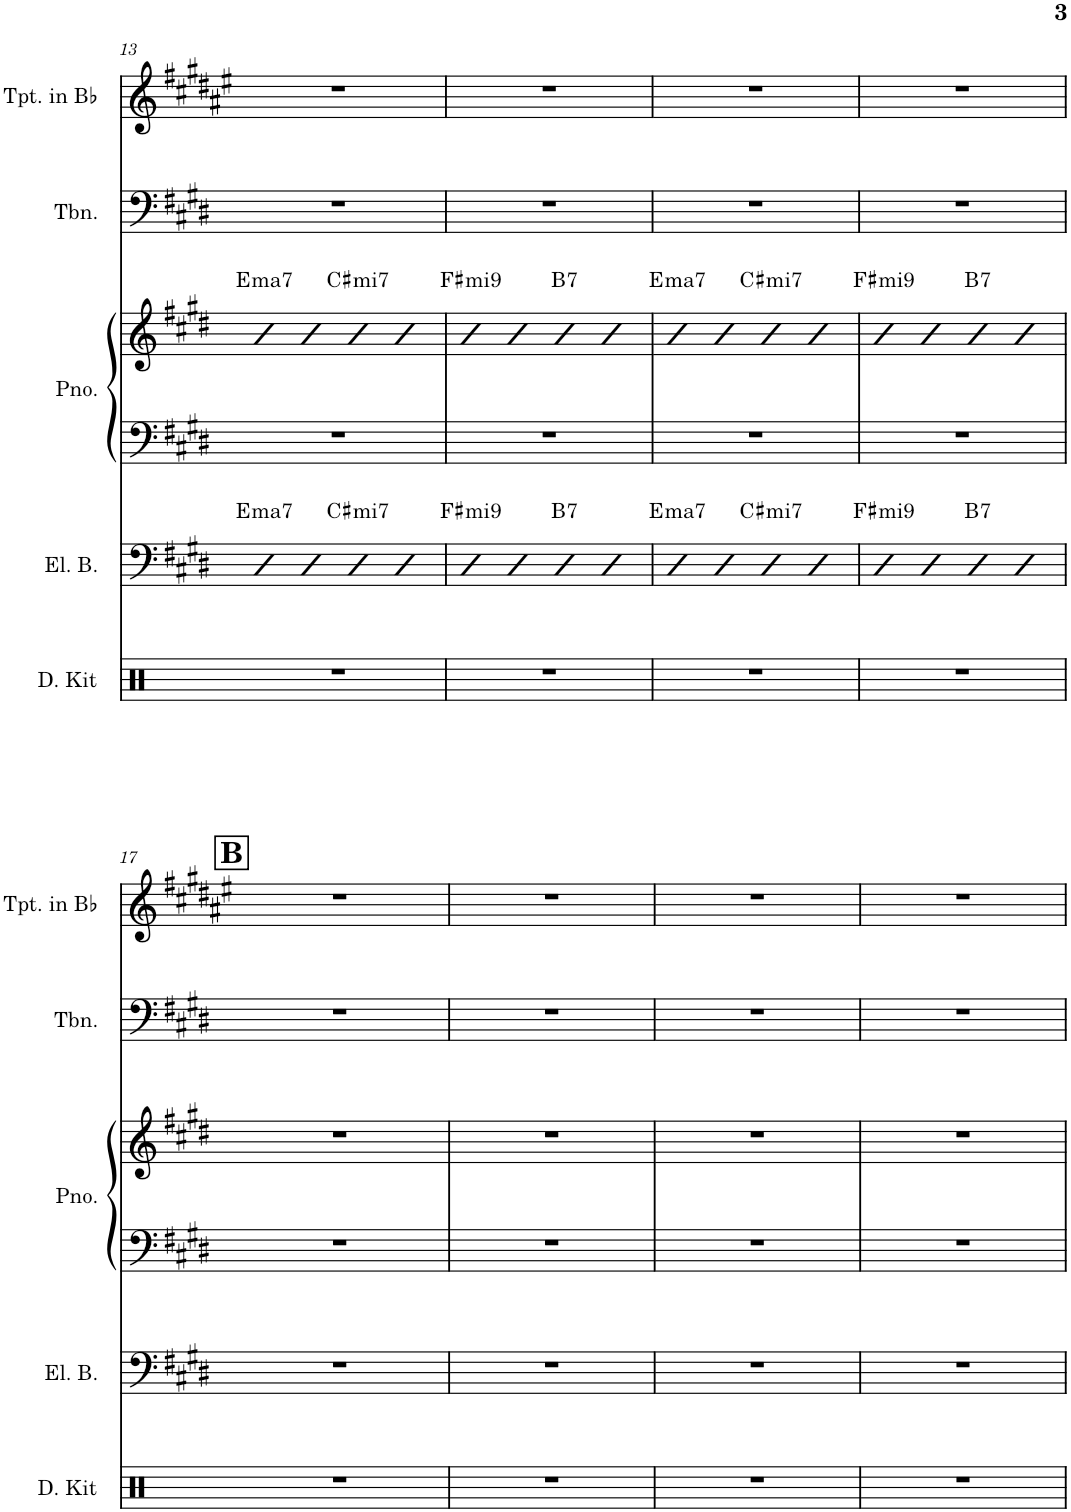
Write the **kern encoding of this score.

**kern	**kern	**harte	**kern	**kern	**harte	**kern	**kern
*part5	*part4	*part4	*part3	*part3	*part3	*part2	*part1
*staff6	*staff5	*	*staff4	*staff3	*	*staff2	*staff1
*I"Drum Kit	*I"5-str. Electric Bass	*	*I"Piano	*	*	*I"Trombone	*I"Trumpet in Bb
*I'D. Kit	*I'El. B.	*	*I'Pno.	*	*	*I'Tbn.	*I'Tpt. in Bb
!!LO:PB:g=z
*clefX	*clefF4	*	*clefF4	*clefG2	*	*clefF4	*clefG2
*	*Trd7c12	*	*	*	*	*	*Trd1c2
*k[]	*k[f#c#g#d#]	*	*k[f#c#g#d#]	*k[f#c#g#d#]	*	*k[f#c#g#d#]	*k[f#c#g#d#a#e#]
*M4/4	*M4/4	*	*M4/4	*M4/4	*	*M4/4	*M4/4
=13	=13	=13	=13	=13	=13	=13	=13
!	!	!LO:H:kt=ma7	!	!	!LO:H:kt=ma7	!	!
1r	4bb	E:maj7	1r	4b	E:maj7	1r	1r
.	4bb	.	.	4b	.	.	.
!	!	!LO:H:kt=mi7	!	!	!LO:H:kt=mi7	!	!
.	4bb	C#:min7	.	4b	C#:min7	.	.
.	4bb	.	.	4b	.	.	.
=14	=14	=14	=14	=14	=14	=14	=14
!	!	!LO:H:kt=mi9	!	!	!LO:H:kt=mi9	!	!
1r	4bb	F#:min9	1r	4b	F#:min9	1r	1r
.	4bb	.	.	4b	.	.	.
!	!	!LO:H:kt=7	!	!	!LO:H:kt=7	!	!
.	4bb	B:7	.	4b	B:7	.	.
.	4bb	.	.	4b	.	.	.
=15	=15	=15	=15	=15	=15	=15	=15
!	!	!LO:H:kt=ma7	!	!	!LO:H:kt=ma7	!	!
1r	4bb	E:maj7	1r	4b	E:maj7	1r	1r
.	4bb	.	.	4b	.	.	.
!	!	!LO:H:kt=mi7	!	!	!LO:H:kt=mi7	!	!
.	4bb	C#:min7	.	4b	C#:min7	.	.
.	4bb	.	.	4b	.	.	.
=16	=16	=16	=16	=16	=16	=16	=16
!	!	!LO:H:kt=mi9	!	!	!LO:H:kt=mi9	!	!
1r	4bb	F#:min9	1r	4b	F#:min9	1r	1r
.	4bb	.	.	4b	.	.	.
!	!	!LO:H:kt=7	!	!	!LO:H:kt=7	!	!
.	4bb	B:7	.	4b	B:7	.	.
.	4bb	.	.	4b	.	.	.
!!LO:LB:g=z
!!LO:REH:place=s1:a:B:cj:fs=14:t=B
=17	=17	=17	=17	=17	=17	=17	=17
1r	1r	.	1r	1r	.	1r	1r
=18	=18	=18	=18	=18	=18	=18	=18
1r	1r	.	1r	1r	.	1r	1r
=19	=19	=19	=19	=19	=19	=19	=19
1r	1r	.	1r	1r	.	1r	1r
=20	=20	=20	=20	=20	=20	=20	=20
1r	1r	.	1r	1r	.	1r	1r
=	=	=	=	=	=	=	=
*-	*-	*-	*-	*-	*-	*-	*-
